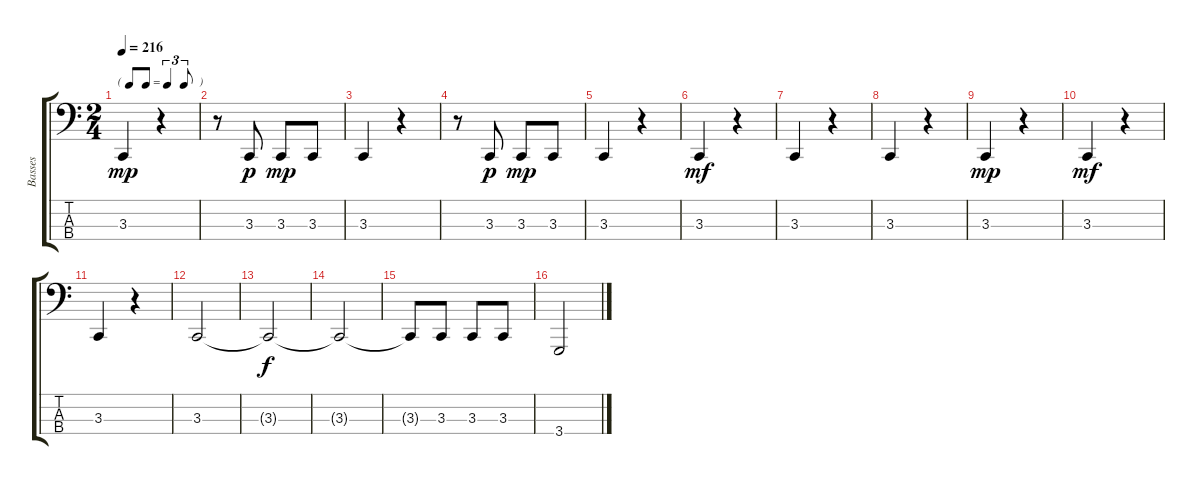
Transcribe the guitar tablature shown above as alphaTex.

\track ("Basses" "Basses") {instrument stringensemble1}
\staff {score tabs}
\tuning (G2 D2 A1 E1) {hide}
\ts (2 4)
\tf triplet8th
\tempo 216
\clef f4
\ks c
3.3.4{dy mp} r.4 |
r.8 3.3.8{dy p} 3.3.8{dy mp} 3.3.8 |
3.3.4 r.4 |
r.8 3.3.8{dy p} 3.3.8{dy mp} 3.3.8 |
3.3.4 r.4 |
3.3.4{dy mf} r.4 |
3.3.4 r.4 |
3.3.4 r.4 |
3.3.4{dy mp} r.4 |
3.3.4{dy mf} r.4 |
3.3.4 r.4 |
3.3.2 |
3.3{t}.2{dy f} |
3.3{t}.2 |
3.3{t}.8 3.3.8 3.3.8 3.3.8 |
3.4.2
